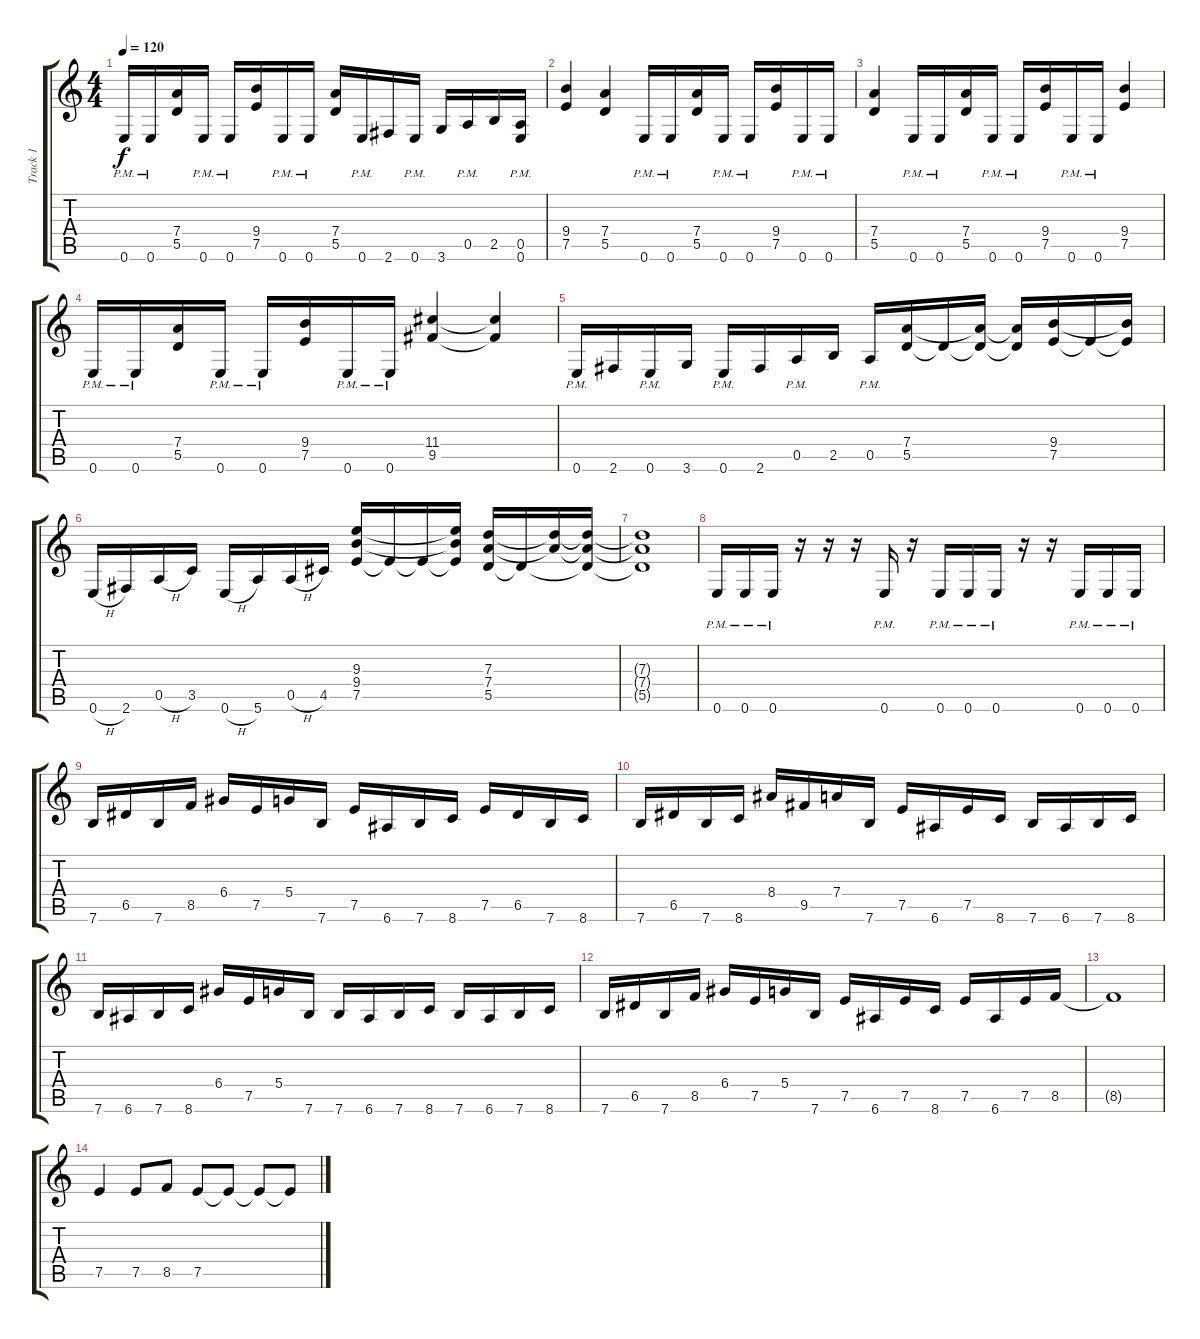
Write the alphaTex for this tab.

\track ("Track 1" "Track 1") {instrument distortionguitar}
\staff {score tabs}
\tuning (E4 B3 G3 D3 A2 E2) {hide}
\ts (4 4)
\tempo 120
\clef g2
\ks c
0.6{pm}.16{dy f} 0.6{pm}.16 (7.4 5.5).16 0.6{pm}.16 0.6{pm}.16 (9.4 7.5).16 0.6{pm}.16 0.6{pm}.16 (7.4 5.5).16 0.6{pm}.16 2.6.16 0.6{pm}.16 3.6.16 0.5{pm}.16 2.5.16 (0.5{pm} 0.6).16 |
(9.4 7.5).4 (7.4 5.5).4 0.6{pm}.16 0.6{pm}.16 (7.4 5.5).16 0.6{pm}.16 0.6{pm}.16 (9.4 7.5).16 0.6{pm}.16 0.6{pm}.16 |
(7.4 5.5).4 0.6{pm}.16 0.6{pm}.16 (7.4 5.5).16 0.6{pm}.16 0.6{pm}.16 (9.4 7.5).16 0.6{pm}.16 0.6{pm}.16 (9.4 7.5).4 |
0.6{pm}.16 0.6{pm}.16 (7.4 5.5).16 0.6{pm}.16 0.6{pm}.16 (9.4 7.5).16 0.6{pm}.16 0.6{pm}.16 (11.4 9.5).4 (11.4{t} 9.5{t}).4 |
0.6{pm}.16 2.6.16 0.6{pm}.16 3.6.16 0.6{pm}.16 2.6.16 0.5{pm}.16 2.5.16 0.5{pm}.16 (7.4 5.5).16 5.5{t}.16 (7.4{t} 5.5{t}).16 (7.4{t} 5.5{t}).16 (9.4 7.5).16 7.5{t}.16 (9.4{t} 7.5{t}).16 |
0.6{h}.16 2.6.16 0.5{h}.16 3.5.16 0.6{h}.16 5.6.16 0.5{h}.16 4.5.16 (9.3 9.4 7.5).16 7.5{t}.16 7.5{t}.16 (9.3{t} 9.4{t} 7.5{t}).16 (7.3 7.4 5.5).16 5.5{t}.16 (7.3{t} 7.4{t}).16 (7.3{t} 7.4{t} 5.5{t}).16 |
(7.3{t} 7.4{t} 5.5{t}).1 |
0.6{pm}.16 0.6{pm}.16 0.6{pm}.16 r.16 r.16 r.16 0.6{pm}.16 r.16 0.6{pm}.16 0.6{pm}.16 0.6{pm}.16 r.16 r.16 0.6{pm}.16 0.6{pm}.16 0.6{pm}.16 |
7.6.16 6.5.16 7.6.16 8.5.16 6.4.16 7.5.16 5.4.16 7.6.16 7.5.16 6.6.16 7.6.16 8.6.16 7.5.16 6.5.16 7.6.16 8.6.16 |
7.6.16 6.5.16 7.6.16 8.6.16 8.4.16 9.5.16 7.4.16 7.6.16 7.5.16 6.6.16 7.5.16 8.6.16 7.6.16 6.6.16 7.6.16 8.6.16 |
7.6.16 6.6.16 7.6.16 8.6.16 6.4.16 7.5.16 5.4.16 7.6.16 7.6.16 6.6.16 7.6.16 8.6.16 7.6.16 6.6.16 7.6.16 8.6.16 |
7.6.16 6.5.16 7.6.16 8.5.16 6.4.16 7.5.16 5.4.16 7.6.16 7.5.16 6.6.16 7.5.16 8.6.16 7.5.16 6.6.16 7.5.16 8.5.16 |
8.5{t}.1 |
7.5.4 7.5.8 8.5.8 7.5.8 7.5{t}.8 7.5{t}.8 7.5{t}.8
